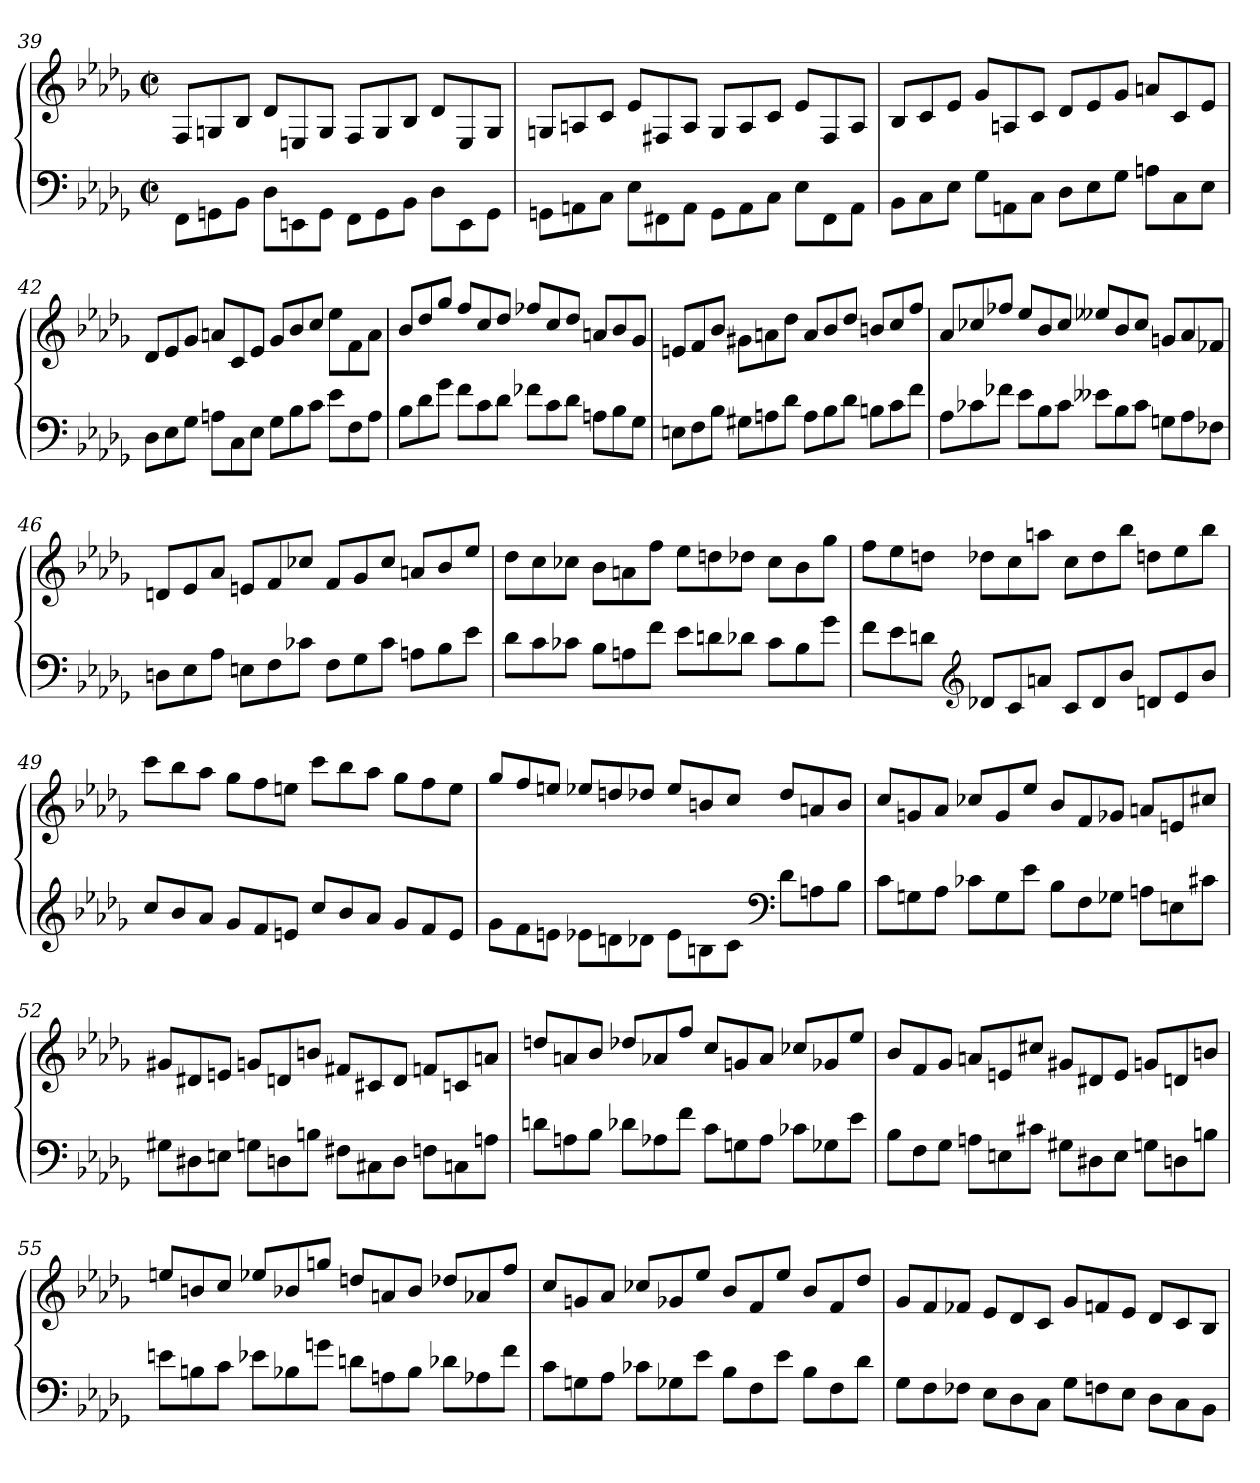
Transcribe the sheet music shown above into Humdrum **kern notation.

**kern	**kern
*part1	*part1
*staff2	*staff1
*clefF4	*clefG2
*k[b-e-a-d-g-]	*k[b-e-a-d-g-]
*b-:	*b-:
*M2/2	*M2/2
*met(c|)	*met(c|)
*Xtuplet	*Xtuplet
=39	=39
12FF\L	12F/L
12GGn\	12Gn/
12BB-\J	12B-/J
12D-L	12d-L
12EEn\	12En/
12GG\J	12G/J
12FF\L	12F/L
12GG\	12G/
12BB-\J	12B-/J
12D-L	12d-L
12EE\	12E/
12GG\J	12G/J
=40	=40
12GGn\L	12Gn/L
12AAn\	12An/
12C\J	12c/J
12E-L	12e-L
12FF#X\	12F#X/
12AA\J	12A/J
12GG\L	12G/L
12AA\	12A/
12C\J	12c/J
12E-L	12e-L
12FF#\	12F#/
12AA\J	12A/J
=41	=41
12BB-\L	12B-/L
12C	12c
12E-J	12e-J
12G-L	12g-L
12AAn\	12An/
12CJ	12cJ
12D-L	12d-L
12E-	12e-
12G-J	12g-J
12AnL	12anL
12C	12c
12E-J	12e-J
=42	=42
12D-L	12d-L
12E-	12e-
12G-J	12g-J
12AnL	12anL
12C	12c
12E-J	12e-J
12G-L	12g-L
12B-	12b-
12cJ	12ccJ
12e-L	12ee-L
12F	12f
12AJ	12aJ
=43	=43
12B-\L	12b-/L
12d-\	12dd-/
12g-\J	12gg-/J
12f\L	12ff/L
12c\	12cc/
12d-\J	12dd-/J
12f-X\L	12ff-X/L
12c\	12cc/
12d-\J	12dd-/J
12AnL	12anL
12B-	12b-
12G-J	12g-J
=44	=44
12EnL	12enL
12F	12f
12B-J	12b-J
12G#XL	12g#XL
12An	12an
12d-J	12dd-J
12AL	12a/L
12B-	12b-/
12d-J	12dd-/J
12BnL	12bn/L
12c	12cc/
12fJ	12ff/J
=45	=45
12A-L	12a-/L
12c-X	12cc-X/
12f-XJ	12ff-X/J
12e-\L	12ee-/L
12B-\	12b-/
12c-\J	12cc-/J
12e--X\L	12ee--X/L
12B-\	12b-/
12c-\J	12cc-/J
12GnL	12gnL
12A-	12a-
12F-XJ	12f-XJ
=46	=46
12DnL	12dnL
12E-	12e-
12A-J	12a-J
12EnL	12enL
12F	12f
12c-XJ	12cc-XJ
12FL	12fL
12G-	12g-
12c-J	12cc-J
12AnL	12an/L
12B-	12b-/
12e-J	12ee-/J
=47	=47
12d-L	12dd-L
12c	12cc
12c-XJ	12cc-XJ
12B-L	12b-L
12An	12an
12fJ	12ffJ
12e-L	12ee-L
12dn	12ddn
12d-XJ	12dd-XJ
12c-L	12cc-L
12B-	12b-
12g-J	12gg-J
=48	=48
12fL	12ffL
12e-	12ee-
12dnJ	12ddnJ
*clefG2	*
12d-XL	12dd-XL
12c	12cc
12anJ	12aanJ
12cL	12ccL
12d-	12dd-
12b-J	12bb-J
12dnL	12ddnL
12e-	12ee-
12b-J	12bb-J
=49	=49
12cc/L	12cccL
12b-/	12bb-
12a-/J	12aa-J
12g-L	12gg-L
12f	12ff
12enJ	12eenJ
12cc/L	12cccL
12b-/	12bb-
12a-/J	12aa-J
12g-L	12gg-L
12f	12ff
12eJ	12eeJ
=50	=50
12g-\L	12gg-/L
12f\	12ff/
12en\J	12een/J
12e-XL	12ee-X/L
12dn\	12ddn/
12d-XJ	12dd-X/J
12e-\L	12ee-/L
12Bn\	12bn/
12c\J	12cc/J
*clefF4	*
12d-L	12dd-/L
12An	12an/
12BJ	12b/J
=51	=51
12cL	12ccL
12Gn	12gn
12A-J	12a-J
12c-XL	12cc-X/L
12G	12g/
12e-J	12ee-/J
12B-L	12b-L
12F	12f
12G-XJ	12g-XJ
12AnL	12anL
12En	12en
12c#XJ	12cc#XJ
=52	=52
12G#XL	12g#XL
12D#X	12d#X
12EnJ	12enJ
12GnL	12gnL
12Dn	12dn
12BnJ	12bnJ
12F#XL	12f#XL
12C#X	12c#X
12DJ	12dJ
12FnL	12fnL
12Cn	12cn
12AnJ	12anJ
=53	=53
12dnL	12ddn/L
12An	12an/
12B-J	12b-/J
12d-XL	12dd-X/L
12A-X	12a-X/
12f\J	12ff/J
12cL	12ccL
12Gn	12gn
12A-J	12a-J
12c-XL	12cc-X/L
12G-X	12g-X/
12e-J	12ee-/J
=54	=54
12B-L	12b-L
12F	12f
12G-J	12g-J
12AnL	12anL
12En	12en
12c#XJ	12cc#XJ
12G#XL	12g#XL
12D#X	12d#X
12EJ	12eJ
12GnL	12gnL
12Dn	12dn
12BnJ	12bnJ
=55	=55
12en\L	12een/L
12Bn\	12bn/
12c\J	12cc/J
12e-XL	12ee-XL
12B-X	12b-X
12gn\J	12ggn/J
12dnL	12ddn/L
12An	12an/
12B-J	12b-/J
12d-XL	12dd-X/L
12A-X	12a-X/
12fJ	12ff/J
=56	=56
12cL	12ccL
12Gn	12gn
12A-J	12a-J
12c-XL	12cc-X/L
12G-X	12g-X/
12e-J	12ee-/J
12B-L	12b-/L
12F	12f/
12e-J	12ee-/J
12B-L	12b-L
12F	12f
12d-J	12dd-J
=57	=57
12G-L	12g-L
12F	12f
12F-XJ	12f-XJ
12E-L	12e-L
12D-	12d-
12CJ	12cJ
12G-L	12g-L
12Fn	12fn
12E-J	12e-J
12D-\L	12d-L
12C\	12c
12BB-\J	12B-J
=	=
*-	*-
